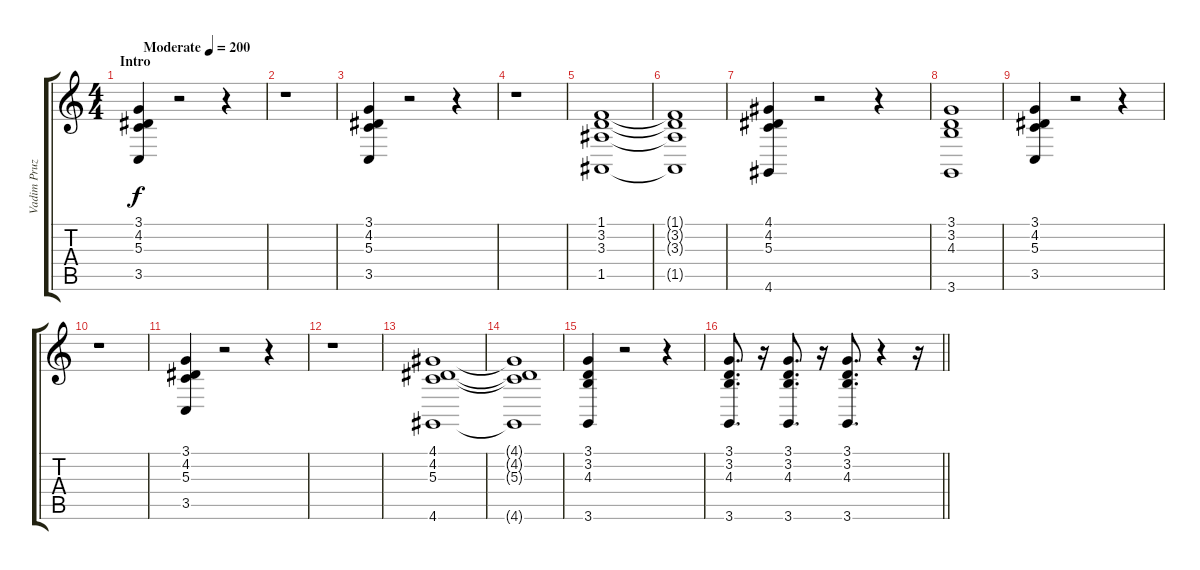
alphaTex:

\track ("Vadim Pruzhanov (Ensemble)" "Vadim Pruz") {instrument stringensemble1}
\staff {score tabs}
\tuning (E4 B3 G3 D3 A2 E2) {hide}
\ts (4 4)
\section ("" "Intro")
\tempo (200 "Moderate")
\clef g2
\ks aminor
(3.1 4.2 5.3 3.5).4{dy f instrument stringensemble1} r.2 r.4 |
r.1 |
(3.1 4.2 5.3 3.5).4 r.2 r.4 |
r.1 |
(1.1 3.2 3.3 1.5).1 |
(1.1{t} 3.2{t} 3.3{t} 1.5{t}).1 |
(4.1 4.2 5.3 4.6).4 r.2 r.4 |
(3.1 3.2 4.3 3.6).1 |
(3.1 4.2 5.3 3.5).4 r.2 r.4 |
r.1 |
(3.1 4.2 5.3 3.5).4 r.2 r.4 |
r.1 |
(4.1 4.2 5.3 4.6).1 |
(4.1{t} 4.2{t} 5.3{t} 4.6{t}).1 |
(3.1 3.2 4.3 3.6).4 r.2 r.4 |
\barLineRight lightlight
(3.1 3.2 4.3 3.6).8{d} r.16 (3.1 3.2 4.3 3.6).8{d} r.16 (3.1 3.2 4.3 3.6).8{d} r.4 r.16
